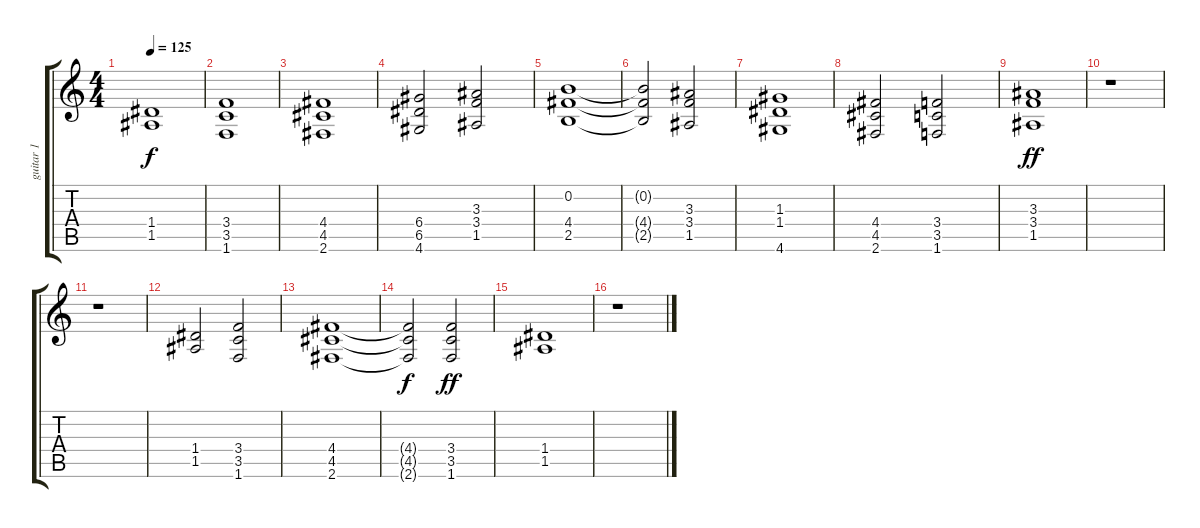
\track ("guitar 1" "guitar 1") {instrument distortionguitar}
\staff {score tabs}
\tuning (E4 B3 G3 D3 A2 E2) {hide}
\ts (4 4)
\tempo 125
\clef g2
\ks c
(1.4 1.5).1{dy f} |
(3.4 3.5 1.6).1 |
(4.4 4.5 2.6).1 |
(6.4 6.5 4.6).2 (3.3 3.4 1.5).2 |
(0.2 4.4 2.5).1 |
(0.2{t} 4.4{t} 2.5{t}).2 (3.3 3.4 1.5).2 |
(1.3 1.4 4.6).1 |
(4.4 4.5 2.6).2 (3.4 3.5 1.6).2 |
(3.3 3.4 1.5).1{dy ff} |
r.1 |
r.1 |
(1.4 1.5).2 (3.4 3.5 1.6).2 |
(4.4 4.5 2.6).1 |
(4.4{t} 4.5{t} 2.6{t}).2{dy f} (3.4 3.5 1.6).2{dy ff} |
(1.4 1.5).1 |
r.1
